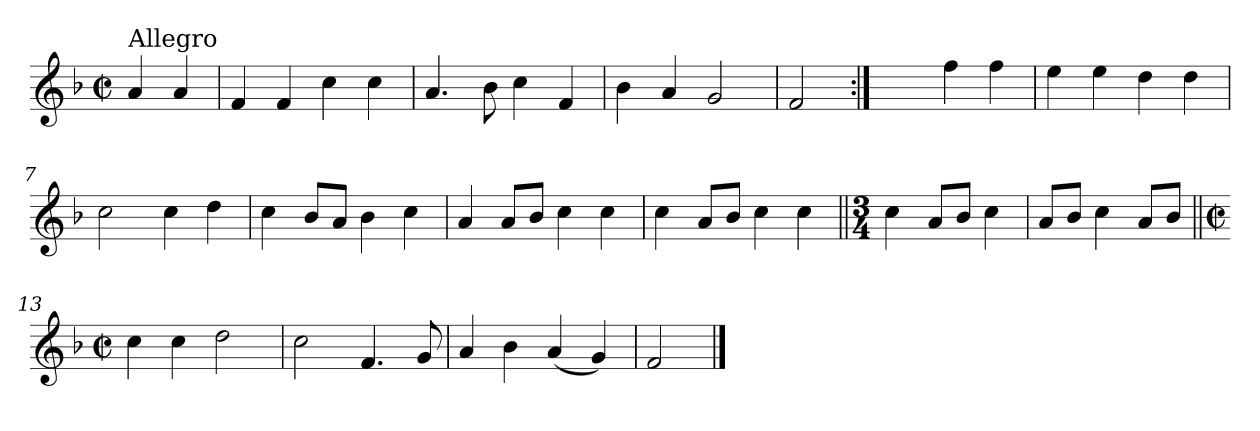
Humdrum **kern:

**kern
*part1
*staff1
*clefG2
*k[b-]
*F:
*M2/2
*met(c|)
=
!LO:TX:a:t=Allegro
4a/
4a/
=1
4f/
4f/
4cc\
4cc\
=2
4.a/
8b-\
4cc\
4f/
=3
4b-\
4a/
2g/
=4
2f/
=5:|!
2ryy
4ff\
4ff\
!!LO:LB:g=z
=6
4ee\
4ee\
4dd\
4dd\
=7
2cc\
4cc\
4dd\
=8
4cc\
8b-/L
8a/J
4b-\
4cc\
=9
4a/
8a/L
8b-/J
4cc\
4cc\
=10
4cc\
8a/L
8b-/J
4cc\
4cc\
=11||
*M3/4
4cc\
8a/L
8b-/J
4cc\
!!LO:LB:g=z
=12
8a/L
8b-/J
4cc\
8a/L
8b-/J
=13||
*M2/2
*met(c|)
4cc\
4cc\
2dd\
=14
2cc\
4.f/
8g/
=15
4a/
4b-\
(<4a/
4g/)
=16
2f/
==
*-
